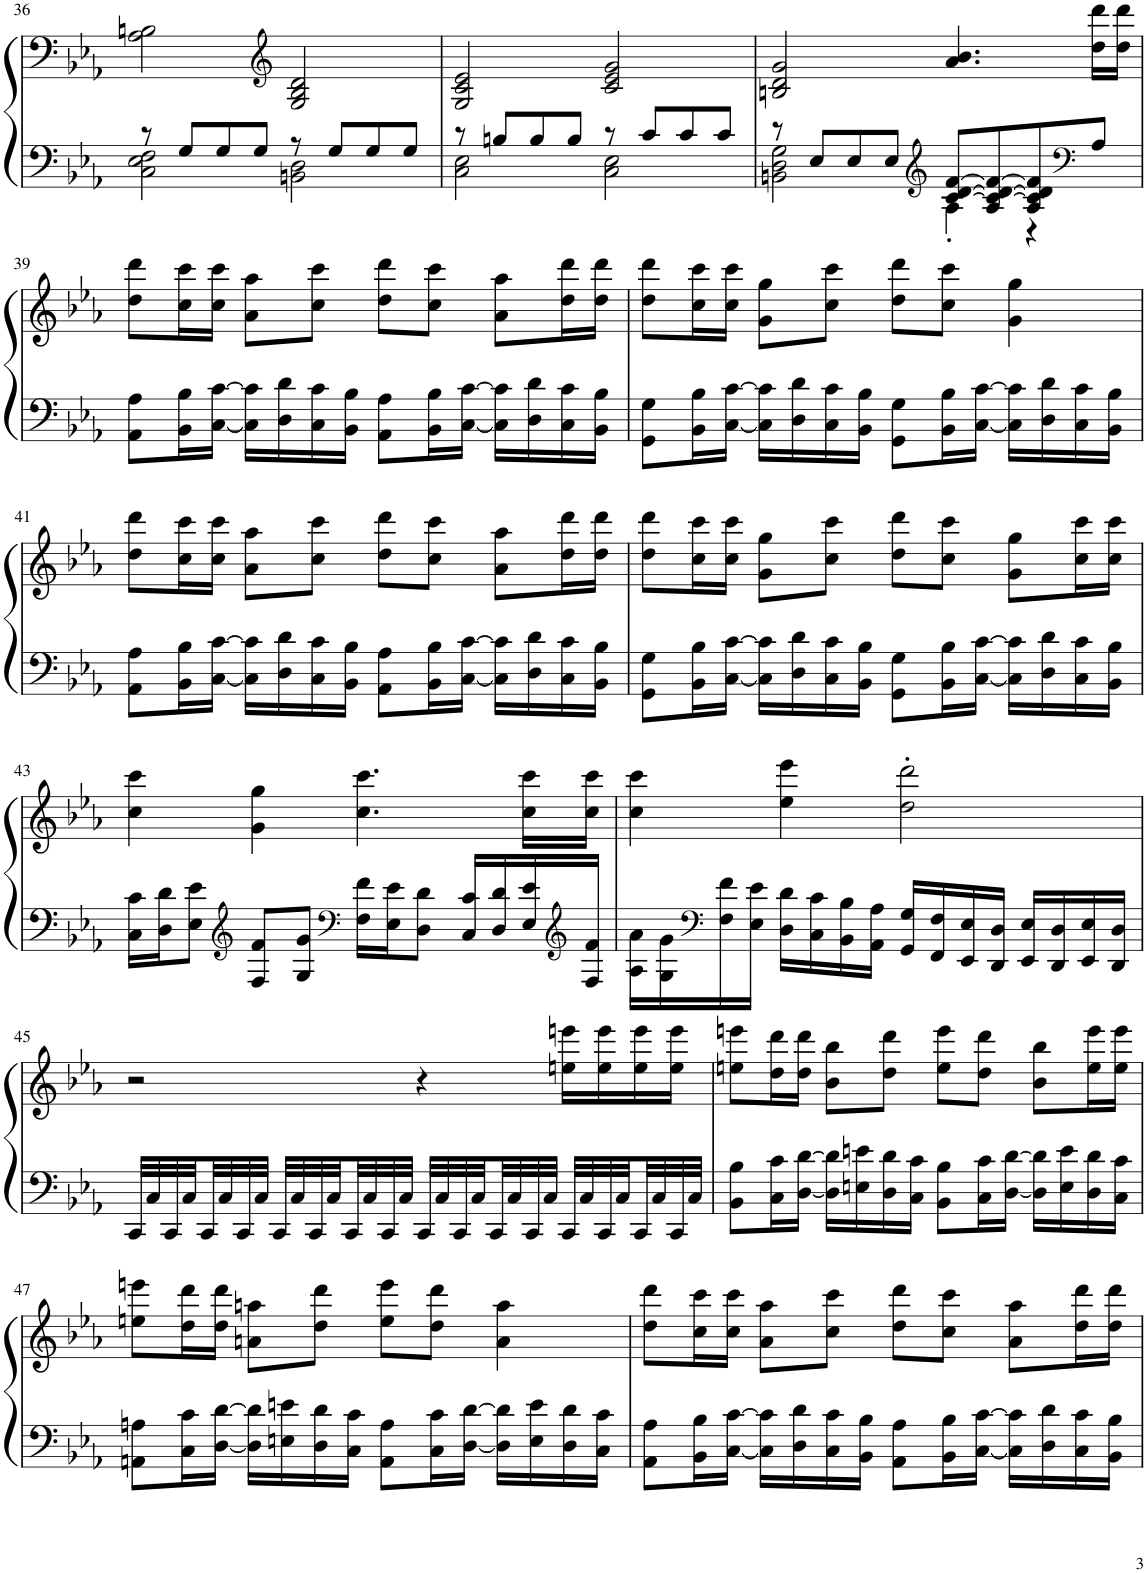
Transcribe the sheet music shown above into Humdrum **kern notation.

**kern	**kern
*part1	*part1
*staff2	*staff1
*I"Piano	*
*I'Pno.	*
!!LO:PB:g=z
*clefF4	*clefF4
*k[b-e-a-]	*k[b-e-a-]
*M4/4	*M4/4
=36	=36
*^	*
8r	2C\ 2E-\ 2F\	2A-\ 2Bn\
8G/L	.	.
8G/	.	.
8G/J	.	.
*	*	*clefG2
8r	2BBn\ 2D\	2G/ 2B/ 2d/
8G/L	.	.
8G/	.	.
8G/J	.	.
=37	=37	=37
8r	2C\ 2E-\	2G/ 2c/ 2e-/
8Bn/L	.	.
8B/	.	.
8B/J	.	.
8r	2C\ 2E-\	2c/ 2e-/ 2g/
8c/L	.	.
8c/	.	.
8c/J	.	.
=38	=38	=38
8r	2BBn\ 2D\ 2G\	2Bn/ 2d/ 2g/
8E-/L	.	.
8E-/	.	.
8E-/J	.	.
*clefG2	*	*
[8c/ [8d/ [8f/L	4A-'\	4.a-/ 4.b-/
8A-/ 8c/_ 8d/_ 8f/_	.	.
8A-/ 8c/] 8d/] 8f/]	4r	.
*clefF4	*	*
8A-/J	.	16dd\ 16ddd\LL
.	.	16dd\ 16ddd\JJ
*v	*v	*
!!LO:LB:g=z
=39	=39
8AA-\ 8A-\L	8dd\ 8ddd\L
16BB-\ 16B-\L	16cc\ 16ccc\L
[16C\ [16c\JJ	16cc\ 16ccc\JJ
16C\] 16c\]LL	8a-\ 8aa-\L
16D\ 16d\	.
16C\ 16c\	8cc\ 8ccc\J
16BB-\ 16B-\JJ	.
8AA-\ 8A-\L	8dd\ 8ddd\L
16BB-\ 16B-\L	8cc\ 8ccc\J
[16C\ [16c\JJ	.
16C\] 16c\]LL	8a-\ 8aa-\L
16D\ 16d\	.
16C\ 16c\	16dd\ 16ddd\L
16BB-\ 16B-\JJ	16dd\ 16ddd\JJ
=40	=40
8GG\ 8G\L	8dd\ 8ddd\L
16BB-\ 16B-\L	16cc\ 16ccc\L
[16C\ [16c\JJ	16cc\ 16ccc\JJ
16C\] 16c\]LL	8g\ 8gg\L
16D\ 16d\	.
16C\ 16c\	8cc\ 8ccc\J
16BB-\ 16B-\JJ	.
8GG\ 8G\L	8dd\ 8ddd\L
16BB-\ 16B-\L	8cc\ 8ccc\J
[16C\ [16c\JJ	.
16C\] 16c\]LL	4g\ 4gg\
16D\ 16d\	.
16C\ 16c\	.
16BB-\ 16B-\JJ	.
!!LO:LB:g=z
=41	=41
8AA-\ 8A-\L	8dd\ 8ddd\L
16BB-\ 16B-\L	16cc\ 16ccc\L
[16C\ [16c\JJ	16cc\ 16ccc\JJ
16C\] 16c\]LL	8a-\ 8aa-\L
16D\ 16d\	.
16C\ 16c\	8cc\ 8ccc\J
16BB-\ 16B-\JJ	.
8AA-\ 8A-\L	8dd\ 8ddd\L
16BB-\ 16B-\L	8cc\ 8ccc\J
[16C\ [16c\JJ	.
16C\] 16c\]LL	8a-\ 8aa-\L
16D\ 16d\	.
16C\ 16c\	16dd\ 16ddd\L
16BB-\ 16B-\JJ	16dd\ 16ddd\JJ
=42	=42
8GG\ 8G\L	8dd\ 8ddd\L
16BB-\ 16B-\L	16cc\ 16ccc\L
[16C\ [16c\JJ	16cc\ 16ccc\JJ
16C\] 16c\]LL	8g\ 8gg\L
16D\ 16d\	.
16C\ 16c\	8cc\ 8ccc\J
16BB-\ 16B-\JJ	.
8GG\ 8G\L	8dd\ 8ddd\L
16BB-\ 16B-\L	8cc\ 8ccc\J
[16C\ [16c\JJ	.
16C\] 16c\]LL	8g\ 8gg\L
16D\ 16d\	.
16C\ 16c\	16cc\ 16ccc\L
16BB-\ 16B-\JJ	16cc\ 16ccc\JJ
!!LO:LB:g=z
=43	=43
16C\ 16c\LL	4cc\ 4ccc\
16D\ 16d\J	.
8E-\ 8e-\J	.
*clefG2	*
8F/ 8f/L	4g\ 4gg\
8G/ 8g/J	.
*clefF4	*
16F\ 16f\LL	4.cc\ 4.ccc\
16E-\ 16e-\J	.
8D\ 8d\J	.
16C/ 16c/LL	.
16D/ 16d/	.
16E-/ 16e-/	16cc\ 16ccc\LL
*clefG2	*
16F/ 16f/JJ	16cc\ 16ccc\JJ
=44	=44
16A-\ 16a-\LL	4cc\ 4ccc\
16G\ 16g\	.
*clefF4	*
16F\ 16f\	.
16E-\ 16e-\JJ	.
16D\ 16d\LL	4ee-\ 4eee-\
16C\ 16c\	.
16BB-\ 16B-\	.
16AA-\ 16A-\JJ	.
16GG/ 16G/LL	2dd\' 2ddd\'
16FF/ 16F/	.
16EE-/ 16E-/	.
16DD/ 16D/JJ	.
16EE-/ 16E-/LL	.
16DD/ 16D/	.
16EE-/ 16E-/	.
16DD/ 16D/JJ	.
!!LO:LB:g=z
=45	=45
32CC/LLL	2r
32C/	.
32CC/	.
32C/	.
32CC/	.
32C/	.
32CC/	.
32C/JJJ	.
32CC/LLL	.
32C/	.
32CC/	.
32C/	.
32CC/	.
32C/	.
32CC/	.
32C/JJJ	.
32CC/LLL	4r
32C/	.
32CC/	.
32C/	.
32CC/	.
32C/	.
32CC/	.
32C/JJJ	.
32CC/LLL	16een\ 16eeen\LL
32C/	.
32CC/	16ee\ 16eee\
32C/	.
32CC/	16ee\ 16eee\
32C/	.
32CC/	16ee\ 16eee\JJ
32C/JJJ	.
=46	=46
8BB-\ 8B-\L	8een\ 8eeen\L
16C\ 16c\L	16dd\ 16ddd\L
[16D\ [16d\JJ	16dd\ 16ddd\JJ
16D\] 16d\]LL	8b-\ 8bb-\L
16En\ 16en\	.
16D\ 16d\	8dd\ 8ddd\J
16C\ 16c\JJ	.
8BB-\ 8B-\L	8ee\ 8eee\L
16C\ 16c\L	8dd\ 8ddd\J
[16D\ [16d\JJ	.
16D\] 16d\]LL	8b-\ 8bb-\L
16E\ 16e\	.
16D\ 16d\	16ee\ 16eee\L
16C\ 16c\JJ	16ee\ 16eee\JJ
!!LO:LB:g=z
=47	=47
8AAn\ 8An\L	8een\ 8eeen\L
16C\ 16c\L	16dd\ 16ddd\L
[16D\ [16d\JJ	16dd\ 16ddd\JJ
16D\] 16d\]LL	8an\ 8aan\L
16En\ 16en\	.
16D\ 16d\	8dd\ 8ddd\J
16C\ 16c\JJ	.
8AA\ 8A\L	8ee\ 8eee\L
16C\ 16c\L	8dd\ 8ddd\J
[16D\ [16d\JJ	.
16D\] 16d\]LL	4a\ 4aa\
16E\ 16e\	.
16D\ 16d\	.
16C\ 16c\JJ	.
=48	=48
8AA-\ 8A-\L	8dd\ 8ddd\L
16BB-\ 16B-\L	16cc\ 16ccc\L
[16C\ [16c\JJ	16cc\ 16ccc\JJ
16C\] 16c\]LL	8a-\ 8aa-\L
16D\ 16d\	.
16C\ 16c\	8cc\ 8ccc\J
16BB-\ 16B-\JJ	.
8AA-\ 8A-\L	8dd\ 8ddd\L
16BB-\ 16B-\L	8cc\ 8ccc\J
[16C\ [16c\JJ	.
16C\] 16c\]LL	8a-\ 8aa-\L
16D\ 16d\	.
16C\ 16c\	16dd\ 16ddd\L
16BB-\ 16B-\JJ	16dd\ 16ddd\JJ
=	=
*-	*-
